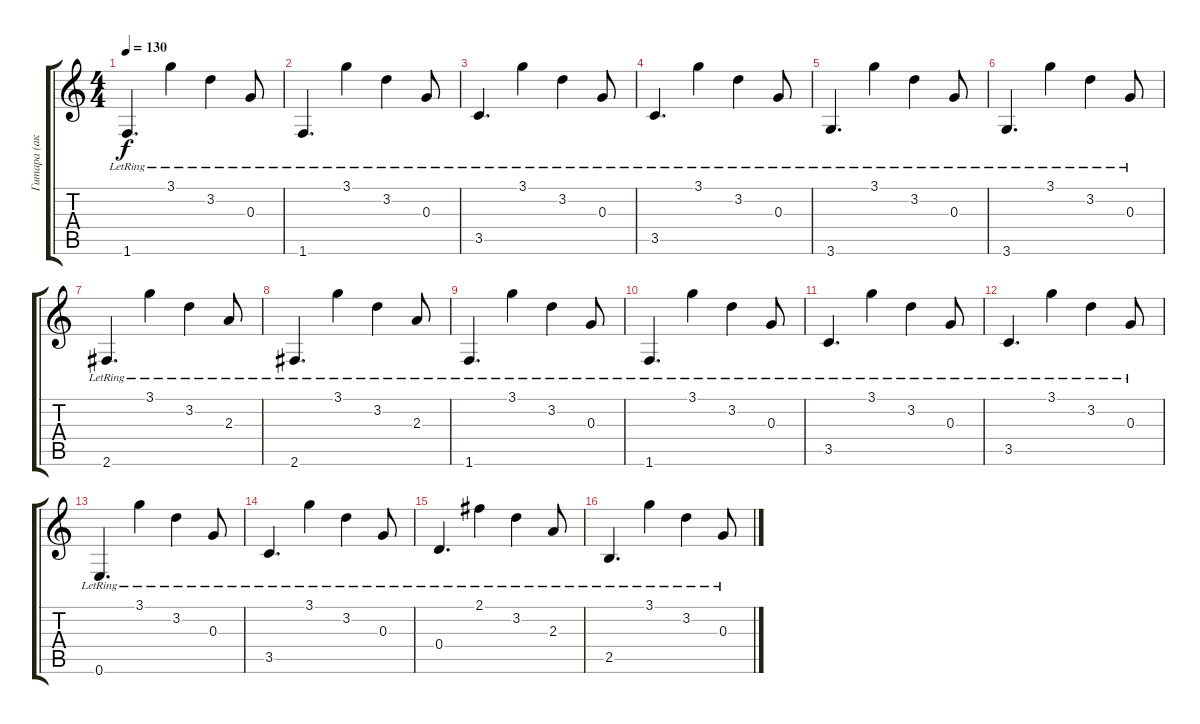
\track ("Гитара (акустика)" "Гитара (ак") {instrument acousticguitarsteel}
\staff {score tabs}
\tuning (E4 B3 G3 D3 A2 E2) {hide}
\ts (4 4)
\tempo 130
\clef g2
\ks c
1.6{lr}.4{d dy f} 3.1{lr}.4 3.2{lr}.4 0.3{lr}.8 |
1.6{lr}.4{d} 3.1{lr}.4 3.2{lr}.4 0.3{lr}.8 |
3.5{lr}.4{d} 3.1{lr}.4 3.2{lr}.4 0.3{lr}.8 |
3.5{lr}.4{d} 3.1{lr}.4 3.2{lr}.4 0.3{lr}.8 |
3.6{lr}.4{d} 3.1{lr}.4 3.2{lr}.4 0.3{lr}.8 |
3.6{lr}.4{d} 3.1{lr}.4 3.2{lr}.4 0.3{lr}.8 |
2.6{lr}.4{d} 3.1{lr}.4 3.2{lr}.4 2.3{lr}.8 |
2.6{lr}.4{d} 3.1{lr}.4 3.2{lr}.4 2.3{lr}.8 |
1.6{lr}.4{d} 3.1{lr}.4 3.2{lr}.4 0.3{lr}.8 |
1.6{lr}.4{d} 3.1{lr}.4 3.2{lr}.4 0.3{lr}.8 |
3.5{lr}.4{d} 3.1{lr}.4 3.2{lr}.4 0.3{lr}.8 |
3.5{lr}.4{d} 3.1{lr}.4 3.2{lr}.4 0.3{lr}.8 |
0.6{lr}.4{d} 3.1{lr}.4 3.2{lr}.4 0.3{lr}.8 |
3.5{lr}.4{d} 3.1{lr}.4 3.2{lr}.4 0.3{lr}.8 |
0.4{lr}.4{d} 2.1{lr}.4 3.2{lr}.4 2.3{lr}.8 |
2.5{lr}.4{d} 3.1{lr}.4 3.2{lr}.4 0.3{lr}.8
